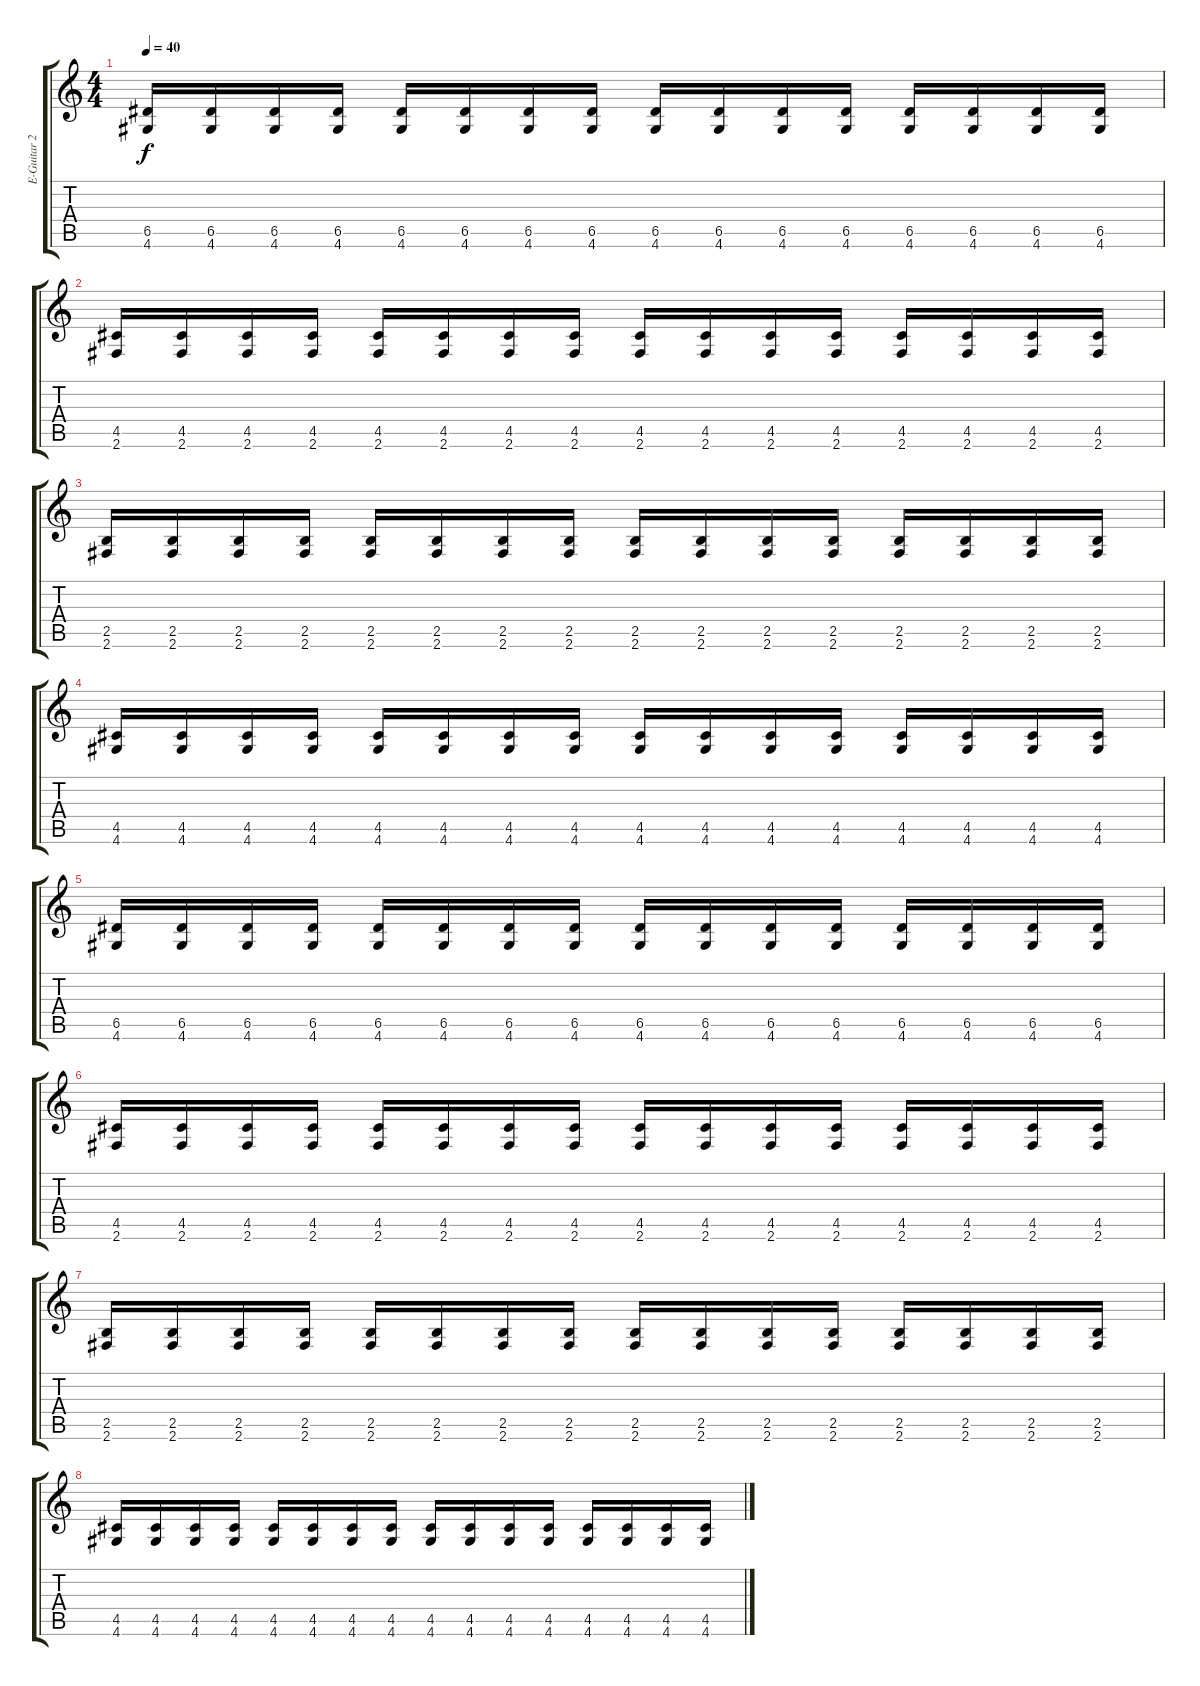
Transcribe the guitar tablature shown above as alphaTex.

\track ("E-Guitar 2" "E-Guitar 2") {instrument distortionguitar}
\staff {score tabs}
\tuning (E4 B3 G3 D3 A2 E2) {hide}
\ts (4 4)
\tempo 40
\clef g2
\ks c
(6.5 4.6).16{dy f} (6.5 4.6).16 (6.5 4.6).16 (6.5 4.6).16 (6.5 4.6).16 (6.5 4.6).16 (6.5 4.6).16 (6.5 4.6).16 (6.5 4.6).16 (6.5 4.6).16 (6.5 4.6).16 (6.5 4.6).16 (6.5 4.6).16 (6.5 4.6).16 (6.5 4.6).16 (6.5 4.6).16 |
(4.5 2.6).16 (4.5 2.6).16 (4.5 2.6).16 (4.5 2.6).16 (4.5 2.6).16 (4.5 2.6).16 (4.5 2.6).16 (4.5 2.6).16 (4.5 2.6).16 (4.5 2.6).16 (4.5 2.6).16 (4.5 2.6).16 (4.5 2.6).16 (4.5 2.6).16 (4.5 2.6).16 (4.5 2.6).16 |
(2.5 2.6).16 (2.5 2.6).16 (2.5 2.6).16 (2.5 2.6).16 (2.5 2.6).16 (2.5 2.6).16 (2.5 2.6).16 (2.5 2.6).16 (2.5 2.6).16 (2.5 2.6).16 (2.5 2.6).16 (2.5 2.6).16 (2.5 2.6).16 (2.5 2.6).16 (2.5 2.6).16 (2.5 2.6).16 |
(4.5 4.6).16 (4.5 4.6).16 (4.5 4.6).16 (4.5 4.6).16 (4.5 4.6).16 (4.5 4.6).16 (4.5 4.6).16 (4.5 4.6).16 (4.5 4.6).16 (4.5 4.6).16 (4.5 4.6).16 (4.5 4.6).16 (4.5 4.6).16 (4.5 4.6).16 (4.5 4.6).16 (4.5 4.6).16 |
(6.5 4.6).16 (6.5 4.6).16 (6.5 4.6).16 (6.5 4.6).16 (6.5 4.6).16 (6.5 4.6).16 (6.5 4.6).16 (6.5 4.6).16 (6.5 4.6).16 (6.5 4.6).16 (6.5 4.6).16 (6.5 4.6).16 (6.5 4.6).16 (6.5 4.6).16 (6.5 4.6).16 (6.5 4.6).16 |
(4.5 2.6).16 (4.5 2.6).16 (4.5 2.6).16 (4.5 2.6).16 (4.5 2.6).16 (4.5 2.6).16 (4.5 2.6).16 (4.5 2.6).16 (4.5 2.6).16 (4.5 2.6).16 (4.5 2.6).16 (4.5 2.6).16 (4.5 2.6).16 (4.5 2.6).16 (4.5 2.6).16 (4.5 2.6).16 |
(2.5 2.6).16 (2.5 2.6).16 (2.5 2.6).16 (2.5 2.6).16 (2.5 2.6).16 (2.5 2.6).16 (2.5 2.6).16 (2.5 2.6).16 (2.5 2.6).16 (2.5 2.6).16 (2.5 2.6).16 (2.5 2.6).16 (2.5 2.6).16 (2.5 2.6).16 (2.5 2.6).16 (2.5 2.6).16 |
(4.5 4.6).16 (4.5 4.6).16 (4.5 4.6).16 (4.5 4.6).16 (4.5 4.6).16 (4.5 4.6).16 (4.5 4.6).16 (4.5 4.6).16 (4.5 4.6).16 (4.5 4.6).16 (4.5 4.6).16 (4.5 4.6).16 (4.5 4.6).16 (4.5 4.6).16 (4.5 4.6).16 (4.5 4.6).16
